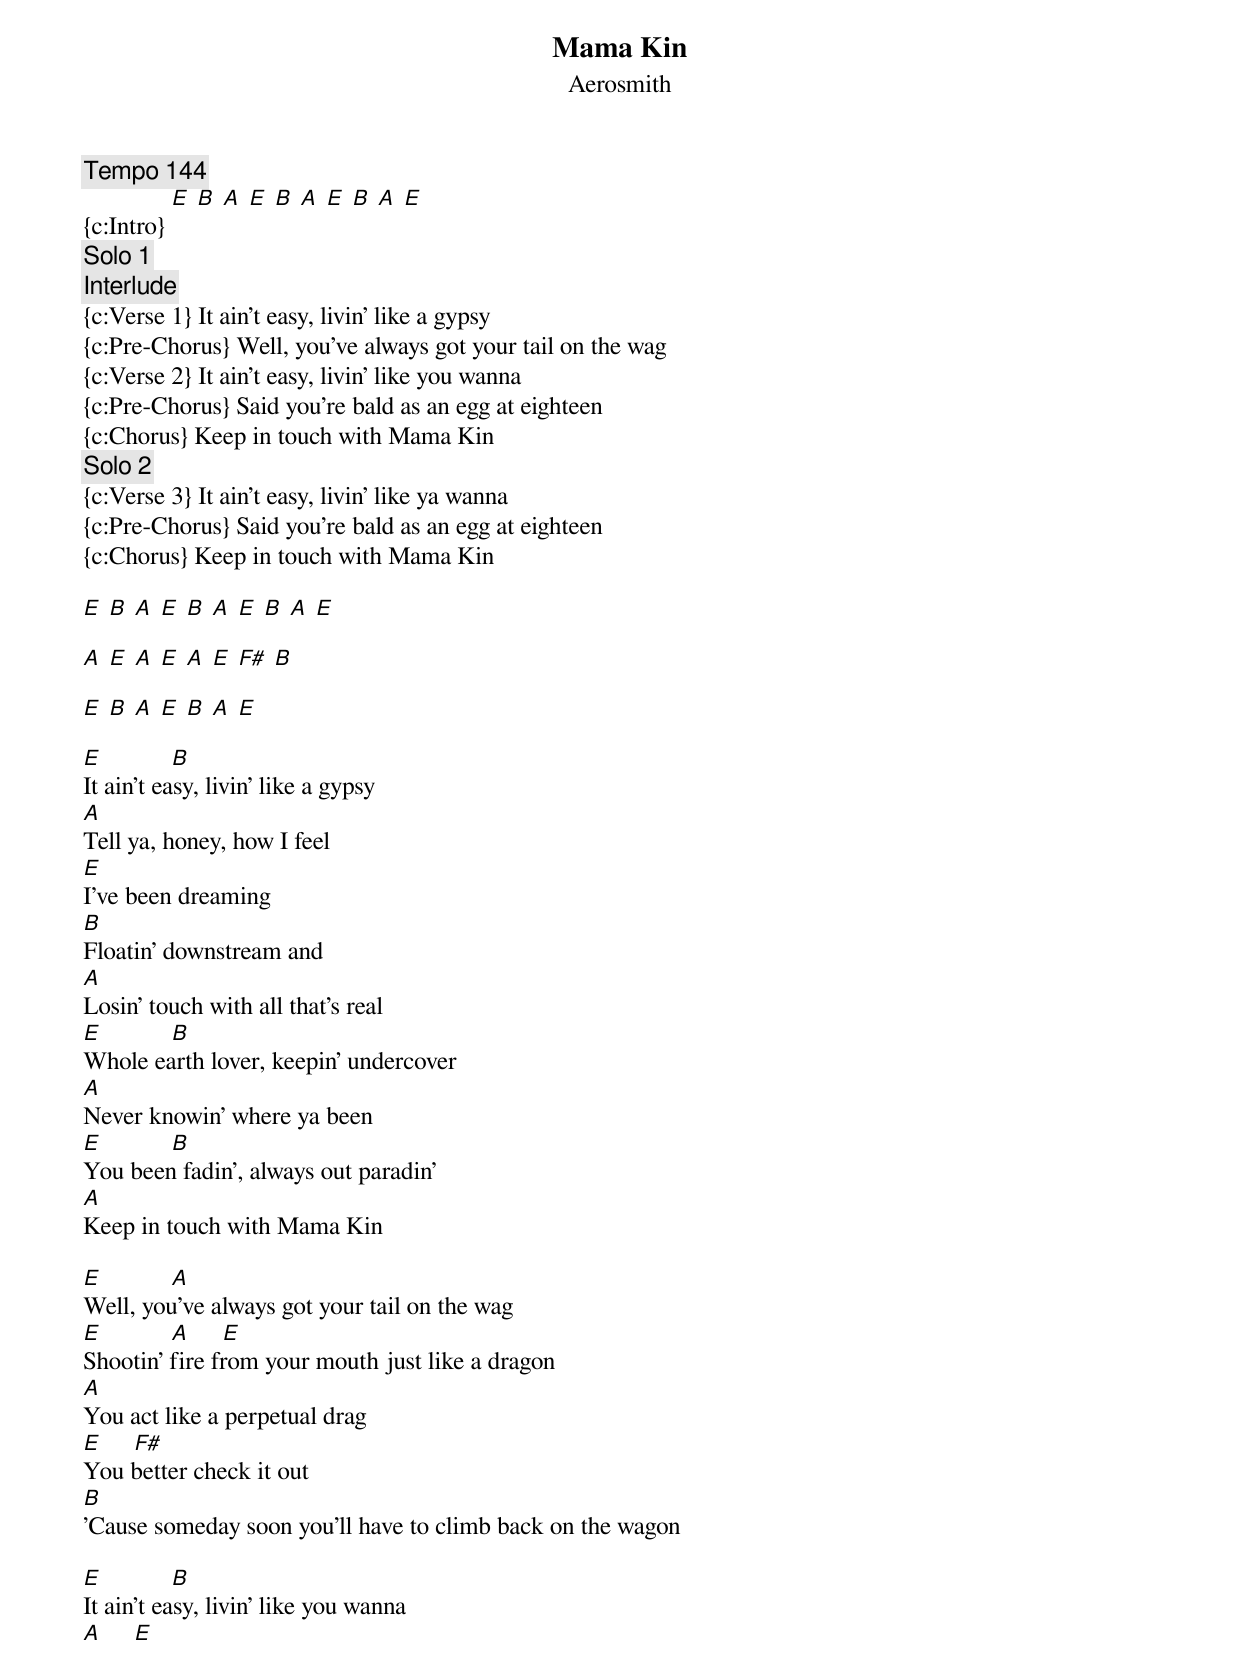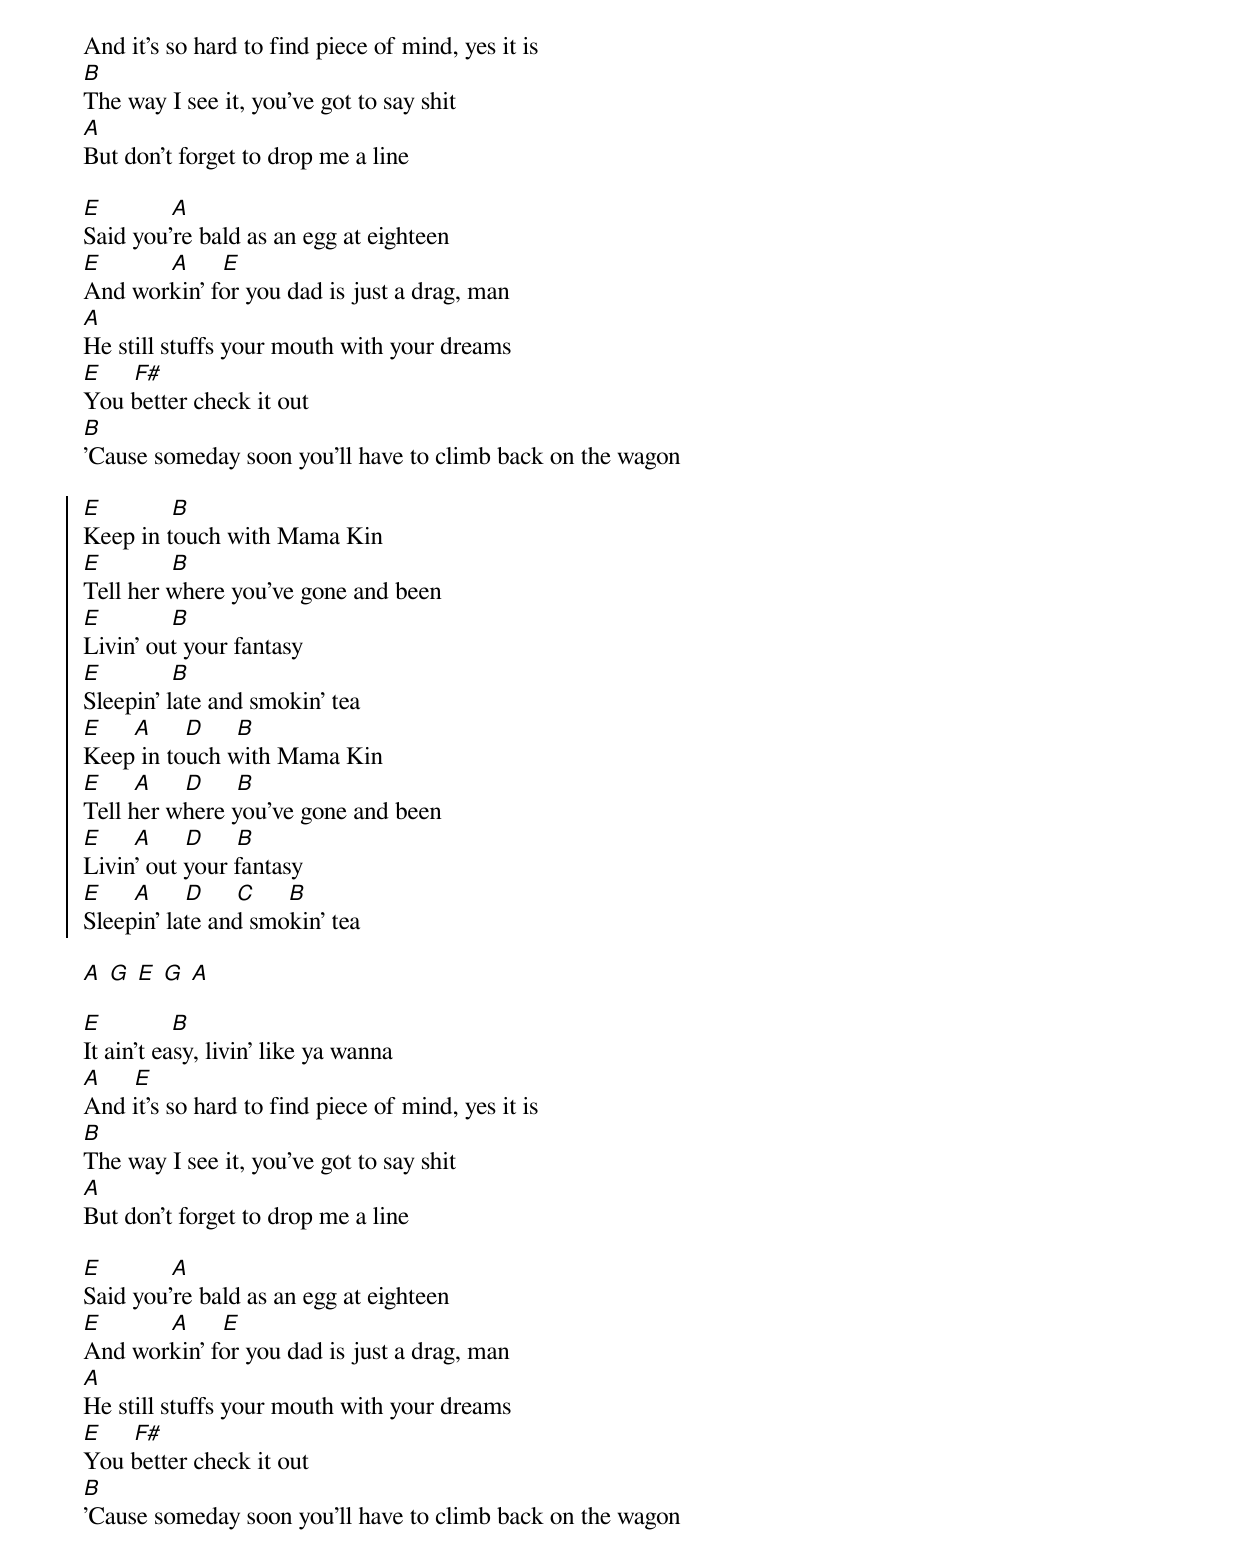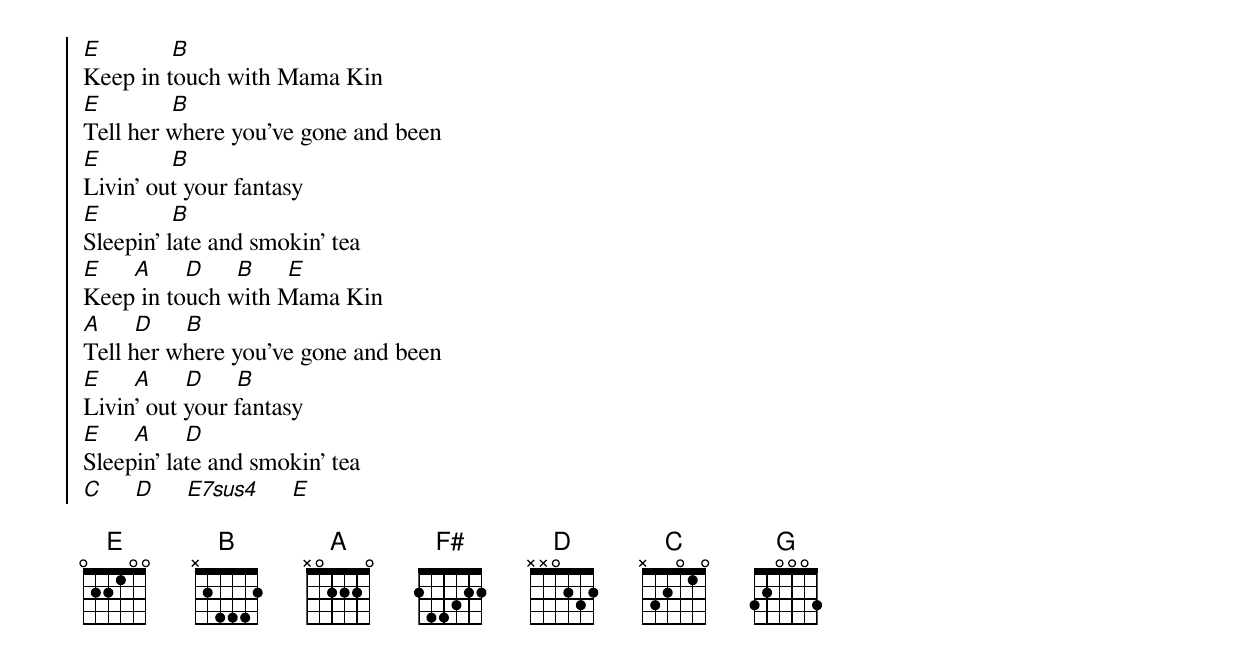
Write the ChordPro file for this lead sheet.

{t: Mama Kin}
{st: Aerosmith}
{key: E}
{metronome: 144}
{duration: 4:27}

{c:Tempo 144}
{c:Intro} [E] [B] [A] [E] [B] [A] [E] [B] [A] [E]
{c:Solo 1}
{c:Interlude}
{c:Verse 1} It ain't easy, livin' like a gypsy
{c:Pre-Chorus} Well, you've always got your tail on the wag
{c:Verse 2} It ain't easy, livin' like you wanna
{c:Pre-Chorus} Said you're bald as an egg at eighteen
{c:Chorus} Keep in touch with Mama Kin
{c:Solo 2}
{c:Verse 3} It ain't easy, livin' like ya wanna
{c:Pre-Chorus} Said you're bald as an egg at eighteen
{c:Chorus} Keep in touch with Mama Kin

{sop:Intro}
[E] [B] [A] [E] [B] [A] [E] [B] [A] [E]
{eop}

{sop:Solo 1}
[A] [E] [A] [E] [A] [E] [F#] [B]
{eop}

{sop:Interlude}
[E] [B] [A] [E] [B] [A] [E]
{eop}

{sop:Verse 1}
[E]           [B]
It ain't easy, livin' like a gypsy
[A]
Tell ya, honey, how I feel
[E]
I've been dreaming
[B]
Floatin' downstream and
[A]
Losin' touch with all that's real
[E]           [B]
Whole earth lover, keepin' undercover
[A]
Never knowin' where ya been
[E]           [B]
You been fadin', always out paradin'
[A]
Keep in touch with Mama Kin
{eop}

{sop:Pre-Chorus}
[E]           [A]
Well, you've always got your tail on the wag
[E]           [A]     [E]
Shootin' fire from your mouth just like a dragon
[A]
You act like a perpetual drag
[E]     [F#]
You better check it out
[B]
'Cause someday soon you'll have to climb back on the wagon
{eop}

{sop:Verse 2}
[E]           [B]
It ain't easy, livin' like you wanna
[A]     [E]
And it's so hard to find piece of mind, yes it is
[B]
The way I see it, you've got to say shit
[A]
But don't forget to drop me a line
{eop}

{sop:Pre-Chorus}
[E]           [A]
Said you're bald as an egg at eighteen
[E]           [A]     [E]
And workin' for you dad is just a drag, man
[A]
He still stuffs your mouth with your dreams
[E]     [F#]
You better check it out
[B]
'Cause someday soon you'll have to climb back on the wagon
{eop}

{soc}
[E]           [B]
Keep in touch with Mama Kin
[E]           [B]
Tell her where you've gone and been
[E]           [B]
Livin' out your fantasy
[E]           [B]
Sleepin' late and smokin' tea
[E]     [A]     [D]     [B]
Keep in touch with Mama Kin
[E]     [A]     [D]     [B]
Tell her where you've gone and been
[E]     [A]     [D]     [B]
Livin' out your fantasy
[E]     [A]     [D]     [C]     [B]
Sleepin' late and smokin' tea
{eoc}

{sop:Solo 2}
[A] [G] [E] [G] [A]
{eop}

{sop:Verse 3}
[E]           [B]
It ain't easy, livin' like ya wanna
[A]     [E]
And it's so hard to find piece of mind, yes it is
[B]
The way I see it, you've got to say shit
[A]
But don't forget to drop me a line
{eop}

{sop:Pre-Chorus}
[E]           [A]
Said you're bald as an egg at eighteen
[E]           [A]     [E]
And workin' for you dad is just a drag, man
[A]
He still stuffs your mouth with your dreams
[E]     [F#]
You better check it out
[B]
'Cause someday soon you'll have to climb back on the wagon
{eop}

{soc}
[E]           [B]
Keep in touch with Mama Kin
[E]           [B]
Tell her where you've gone and been
[E]           [B]
Livin' out your fantasy
[E]           [B]
Sleepin' late and smokin' tea
[E]     [A]     [D]     [B]     [E]
Keep in touch with Mama Kin
[A]     [D]     [B]
Tell her where you've gone and been
[E]     [A]     [D]     [B]
Livin' out your fantasy
[E]     [A]     [D]
Sleepin' late and smokin' tea
[C]     [D]     [E7sus4]     [E]
{eoc}

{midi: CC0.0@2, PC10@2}
